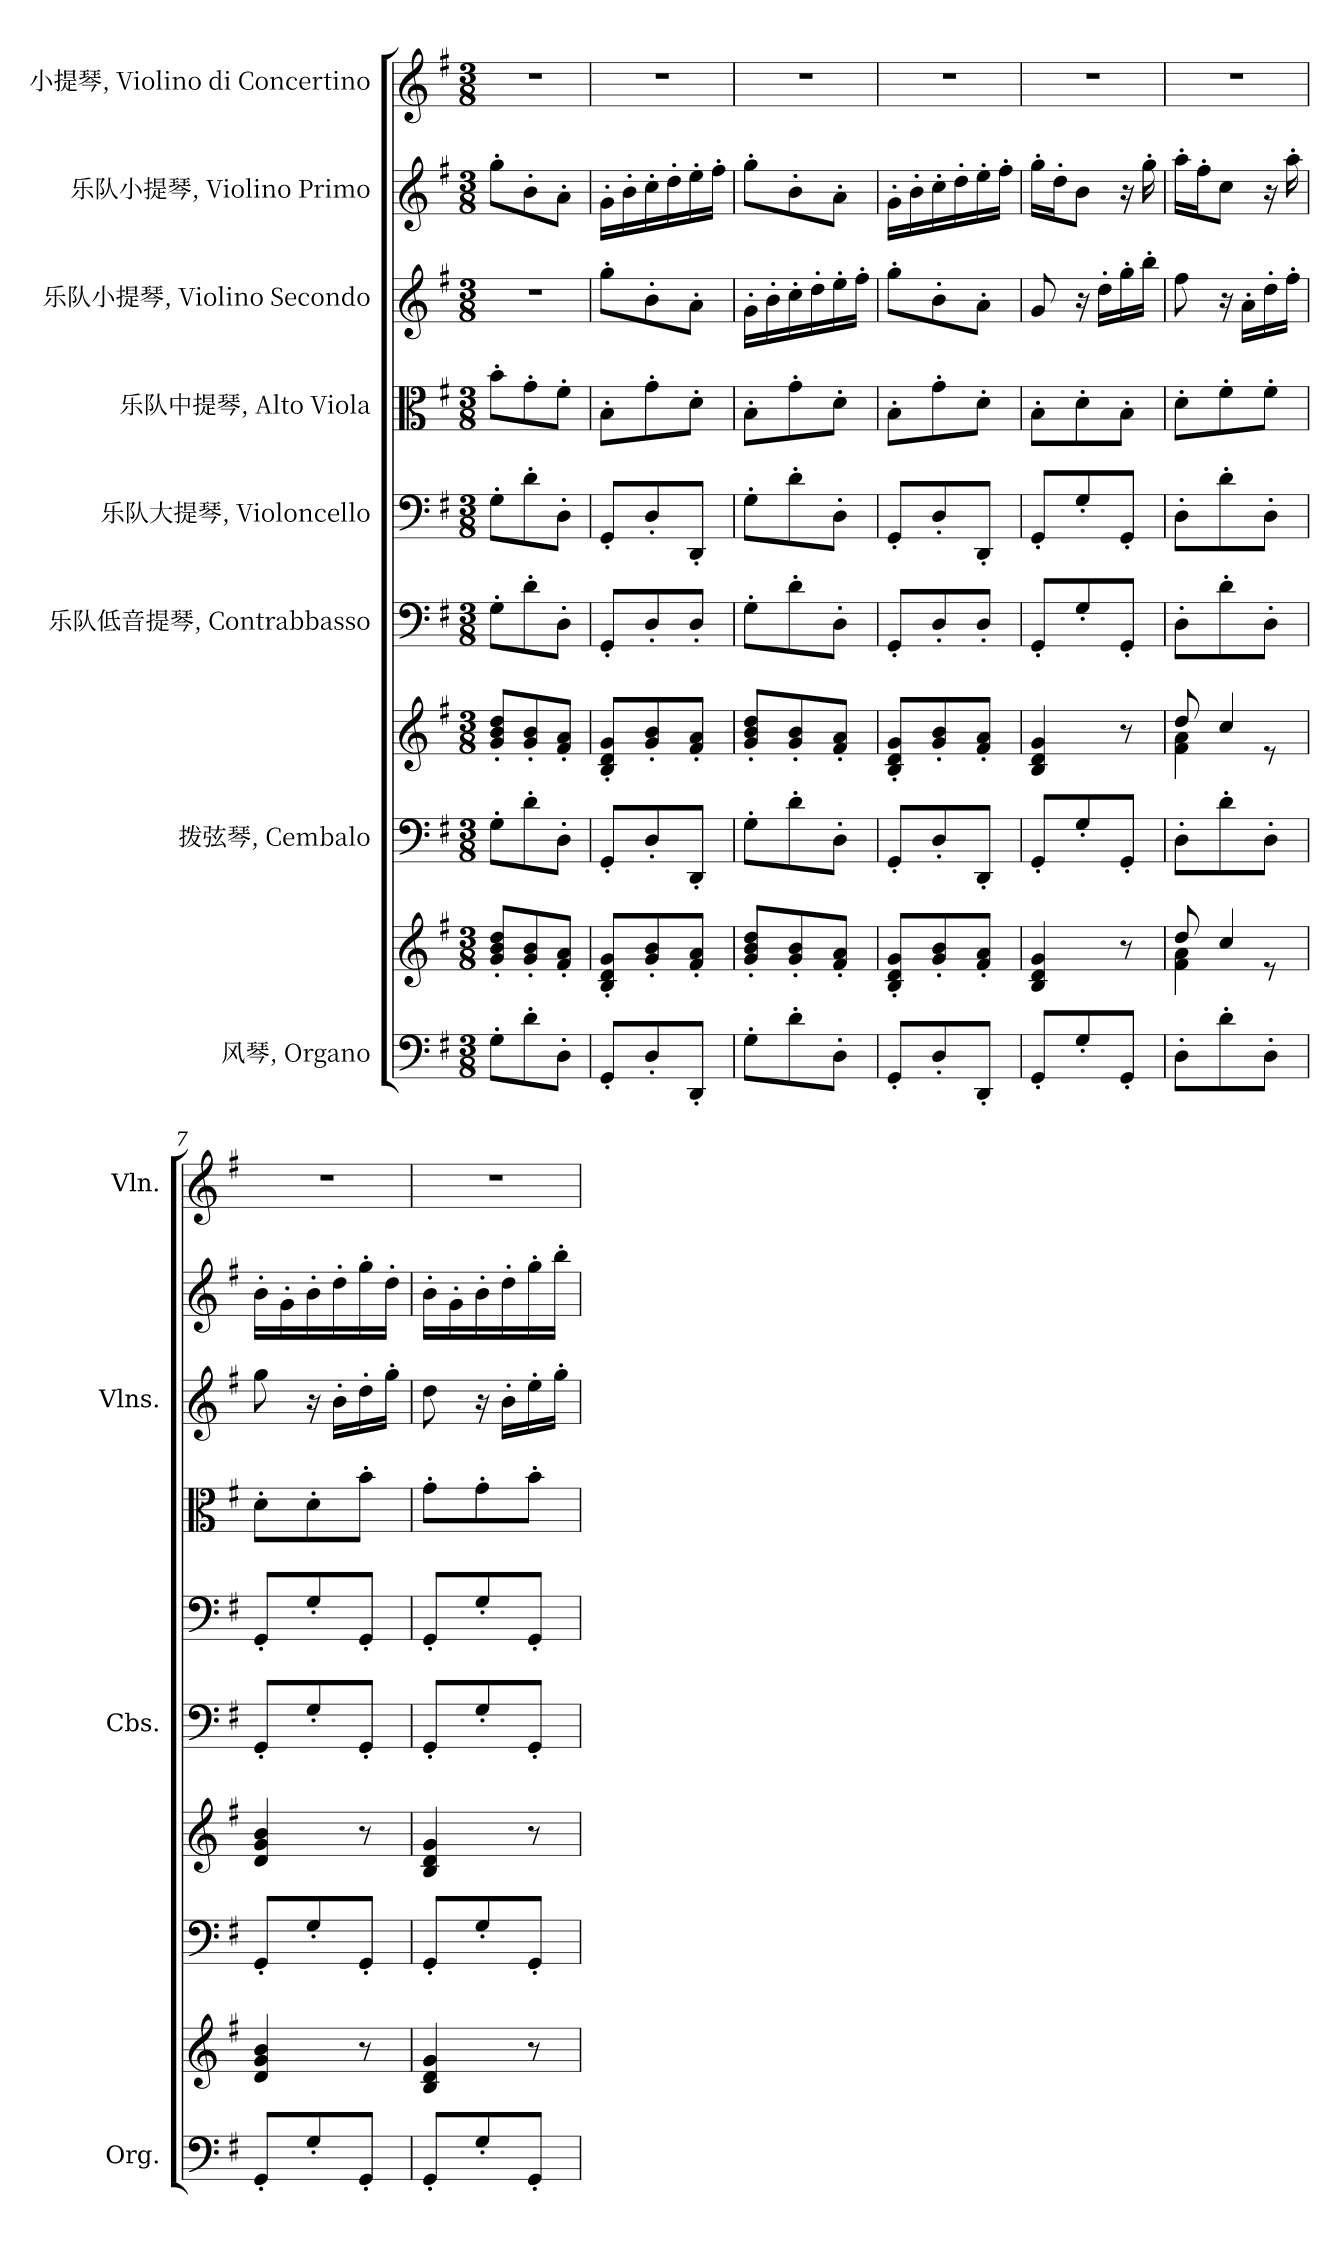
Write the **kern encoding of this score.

**kern	**kern	**kern	**kern	**kern	**kern	**kern	**kern	**kern	**kern
*part8	*part8	*part7	*part7	*part6	*part5	*part4	*part3	*part2	*part1
*staff10	*staff9	*staff8	*staff7	*staff6	*staff5	*staff4	*staff3	*staff2	*staff1
*I"风琴, Organo	*	*I"拨弦琴, Cembalo	*	*I"乐队低音提琴, Contrabbasso	*I"乐队大提琴, Violoncello	*I"乐队中提琴, Alto Viola	*I"乐队小提琴, Violino Secondo	*I"乐队小提琴, Violino Primo	*I"小提琴, Violino di Concertino
*I'Org.	*	*	*	*I'Cbs.	*	*	*I'Vlns.	*	*I'Vln.
*clefF4	*clefG2	*clefF4	*clefG2	*clefF4	*clefF4	*clefC3	*clefG2	*clefG2	*clefG2
*	*	*	*	*ITrd7c12	*	*	*	*	*
*k[f#]	*k[f#]	*k[f#]	*k[f#]	*k[f#]	*k[f#]	*k[f#]	*k[f#]	*k[f#]	*k[f#]
*M3/8	*M3/8	*M3/8	*M3/8	*M3/8	*M3/8	*M3/8	*M3/8	*M3/8	*M3/8
*MM114	*MM114	*MM114	*MM114	*MM114	*MM114	*MM114	*MM114	*MM114	*MM114
=1	=1	=1	=1	=1	=1	=1	=1	=1	=1
8G'\L	8g/' 8b/' 8dd/'L	8G'\L	8g/' 8b/' 8dd/'L	8GG'\L	8G'\L	8b'\L	4.r	8gg'\L	4.r
8d'\	8g/' 8b/'	8d'\	8g/' 8b/'	8D'\	8d'\	8g'\	.	8b'\	.
8D'\J	8f#/' 8a/'J	8D'\J	8f#/' 8a/'J	8DD'\J	8D'\J	8f#'\J	.	8a'\J	.
=2	=2	=2	=2	=2	=2	=2	=2	=2	=2
8GG'/L	8B/' 8d/' 8g/'L	8GG'/L	8B/' 8d/' 8g/'L	8GGG'/L	8GG'/L	8B'\L	8gg'\L	16g'\LL	4.r
.	.	.	.	.	.	.	.	16b'\	.
8D'/	8g/' 8b/'	8D'/	8g/' 8b/'	8DD'/	8D'/	8g'\	8b'\	16cc'\	.
.	.	.	.	.	.	.	.	16dd'\	.
8DD'/J	8f#/' 8a/'J	8DD'/J	8f#/' 8a/'J	8DD'/J	8DD'/J	8d'\J	8a'\J	16ee'\	.
.	.	.	.	.	.	.	.	16ff#'\JJ	.
=3	=3	=3	=3	=3	=3	=3	=3	=3	=3
8G'\L	8g/' 8b/' 8dd/'L	8G'\L	8g/' 8b/' 8dd/'L	8GG'\L	8G'\L	8B'\L	16g'\LL	8gg'\L	4.r
.	.	.	.	.	.	.	16b'\	.	.
8d'\	8g/' 8b/'	8d'\	8g/' 8b/'	8D'\	8d'\	8g'\	16cc'\	8b'\	.
.	.	.	.	.	.	.	16dd'\	.	.
8D'\J	8f#/' 8a/'J	8D'\J	8f#/' 8a/'J	8DD'\J	8D'\J	8d'\J	16ee'\	8a'\J	.
.	.	.	.	.	.	.	16ff#'\JJ	.	.
=4	=4	=4	=4	=4	=4	=4	=4	=4	=4
8GG'/L	8B/' 8d/' 8g/'L	8GG'/L	8B/' 8d/' 8g/'L	8GGG'/L	8GG'/L	8B'\L	8gg'\L	16g'\LL	4.r
.	.	.	.	.	.	.	.	16b'\	.
8D'/	8g/' 8b/'	8D'/	8g/' 8b/'	8DD'/	8D'/	8g'\	8b'\	16cc'\	.
.	.	.	.	.	.	.	.	16dd'\	.
8DD'/J	8f#/' 8a/'J	8DD'/J	8f#/' 8a/'J	8DD'/J	8DD'/J	8d'\J	8a'\J	16ee'\	.
.	.	.	.	.	.	.	.	16ff#'\JJ	.
!!LO:PB:g=z
=5	=5	=5	=5	=5	=5	=5	=5	=5	=5
8GG'/L	4B/ 4d/ 4g/	8GG'/L	4B/ 4d/ 4g/	8GGG'/L	8GG'/L	8B'\L	8g/	16gg'\LL	4.r
.	.	.	.	.	.	.	.	16dd'\J	.
8G'/	.	8G'/	.	8GG'/	8G'/	8d'\	16r	8b\J	.
.	.	.	.	.	.	.	16dd'\LL	.	.
8GG'/J	8r	8GG'/J	8r	8GGG'/J	8GG'/J	8B'\J	16gg'\	16r	.
.	.	.	.	.	.	.	16bb'\JJ	16gg'\	.
=6	=6	=6	=6	=6	=6	=6	=6	=6	=6
*	*^	*	*^	*	*	*	*	*	*
8D'\L	8dd/	4f#\ 4a\	8D'\L	8dd/	4f#\ 4a\	8DD'\L	8D'\L	8d'\L	8ff#\	16aa'\LL	4.r
.	.	.	.	.	.	.	.	.	.	16ff#'\J	.
8d'\	4cc/	.	8d'\	4cc/	.	8D'\	8d'\	8f#'\	16r	8cc\J	.
.	.	.	.	.	.	.	.	.	16a'\LL	.	.
8D'\J	.	8r	8D'\J	.	8r	8DD'\J	8D'\J	8f#'\J	16dd'\	16r	.
.	.	.	.	.	.	.	.	.	16ff#'\JJ	16aa'\	.
*	*v	*v	*	*v	*v	*	*	*	*	*	*
=7	=7	=7	=7	=7	=7	=7	=7	=7	=7
8GG'/L	4d/ 4g/ 4b/	8GG'/L	4d/ 4g/ 4b/	8GGG'/L	8GG'/L	8d'\L	8gg\	16b'\LL	4.r
.	.	.	.	.	.	.	.	16g'\	.
8G'/	.	8G'/	.	8GG'/	8G'/	8d'\	16r	16b'\	.
.	.	.	.	.	.	.	16b'\LL	16dd'\	.
8GG'/J	8r	8GG'/J	8r	8GGG'/J	8GG'/J	8b'\J	16dd'\	16gg'\	.
.	.	.	.	.	.	.	16gg'\JJ	16dd'\JJ	.
=8	=8	=8	=8	=8	=8	=8	=8	=8	=8
8GG'/L	4B/ 4d/ 4g/	8GG'/L	4B/ 4d/ 4g/	8GGG'/L	8GG'/L	8g'\L	8dd\	16b'\LL	4.r
.	.	.	.	.	.	.	.	16g'\	.
8G'/	.	8G'/	.	8GG'/	8G'/	8g'\	16r	16b'\	.
.	.	.	.	.	.	.	16b'\LL	16dd'\	.
8GG'/J	8r	8GG'/J	8r	8GGG'/J	8GG'/J	8b'\J	16ee'\	16gg'\	.
.	.	.	.	.	.	.	16gg'\JJ	16bb'\JJ	.
=	=	=	=	=	=	=	=	=	=
*-	*-	*-	*-	*-	*-	*-	*-	*-	*-
